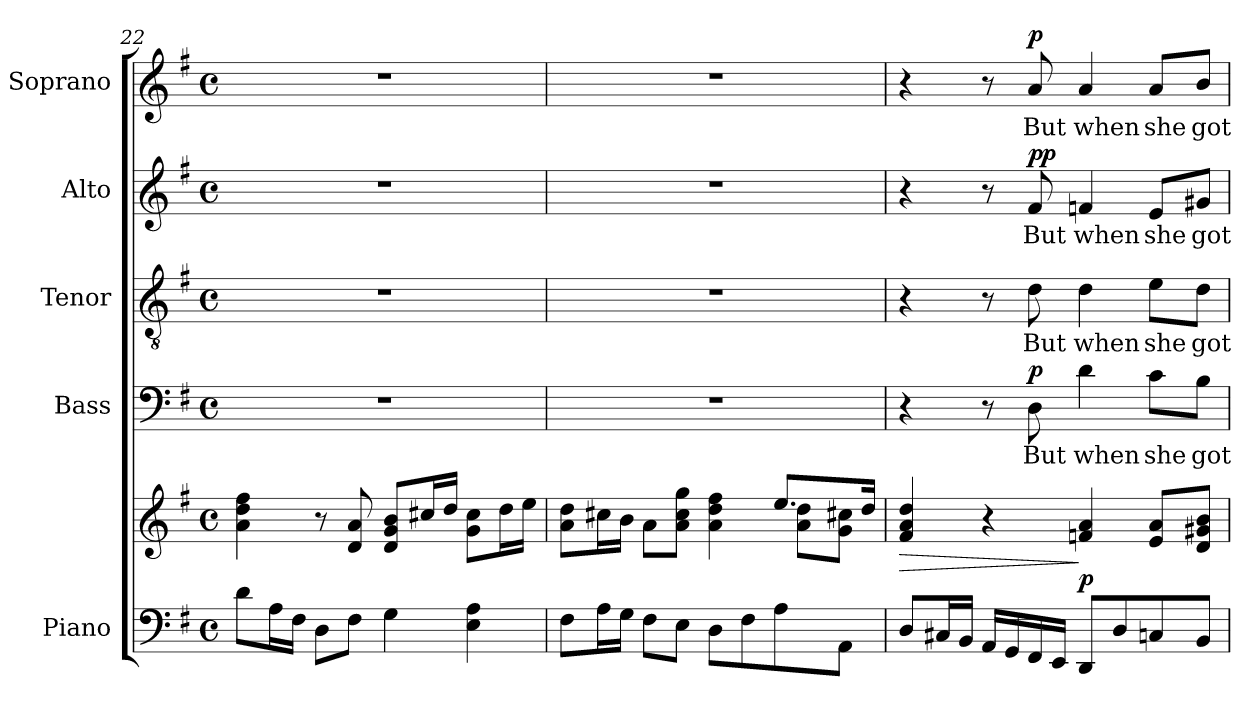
**kern	**kern	**dynam	**kern	**text	**dynam	**kern	**text	**kern	**text	**dynam	**kern	**text	**dynam
*part5	*part5	*part5	*part4	*part4	*part4	*part3	*part3	*part2	*part2	*part2	*part1	*part1	*part1
*staff6	*staff5	*staff5/6	*staff4	*staff4	*staff4	*staff3	*staff3	*staff2	*staff2	*staff2	*staff1	*staff1	*staff1
*I"Piano	*	*	*I"Bass	*	*	*I"Tenor	*	*I"Alto	*	*	*I"Soprano	*	*
*I'Pno.	*	*	*I'B.	*	*	*I'T.	*	*I'A.	*	*	*I'S.	*	*
*clefF4	*clefG2	*	*clefF4	*	*	*clefGv2	*	*clefG2	*	*	*clefG2	*	*
*	*	*	*	*	*	*ITrd7c12	*	*	*	*	*	*	*
*k[f#]	*k[f#]	*	*k[f#]	*	*	*k[f#]	*	*k[f#]	*	*	*k[f#]	*	*
*G:	*G:	*	*G:	*	*	*G:	*	*G:	*	*	*G:	*	*
*M4/4	*M4/4	*	*M4/4	*	*	*M4/4	*	*M4/4	*	*	*M4/4	*	*
*met(c)	*met(c)	*	*met(c)	*	*	*met(c)	*	*met(c)	*	*	*met(c)	*	*
=22	=22	=22	=22	=22	=22	=22	=22	=22	=22	=22	=22	=22	=22
8di\L	4ai\ 4ddi 4ff#i	.	1r	.	.	1r	.	1r	.	.	1r	.	.
16Ai\L	.	.	.	.	.	.	.	.	.	.	.	.	.
16F#i\JJ	.	.	.	.	.	.	.	.	.	.	.	.	.
8Di\L	8r	.	.	.	.	.	.	.	.	.	.	.	.
8F#i\J	8di/ 8ai	.	.	.	.	.	.	.	.	.	.	.	.
4Gi\	8di/ 8gi 8biL	.	.	.	.	.	.	.	.	.	.	.	.
.	16cc#Xi/L	.	.	.	.	.	.	.	.	.	.	.	.
.	16ddi/JJ	.	.	.	.	.	.	.	.	.	.	.	.
4Ei\ 4Ai	8gi\ 8cc#iL	.	.	.	.	.	.	.	.	.	.	.	.
.	16ddi\L	.	.	.	.	.	.	.	.	.	.	.	.
.	16eei\JJ	.	.	.	.	.	.	.	.	.	.	.	.
!!LO:PB:g=z
=23	=23	=23	=23	=23	=23	=23	=23	=23	=23	=23	=23	=23	=23
*	*^	*	*	*	*	*	*	*	*	*	*	*	*
8F#i\L	8ai\ 8ddiL	2.ryy	.	1r	.	.	1r	.	1r	.	.	1r	.	.
16Ai\L	16cc#Xi\L	.	.	.	.	.	.	.	.	.	.	.	.	.
16Gi\JJ	16bi\JJ	.	.	.	.	.	.	.	.	.	.	.	.	.
8F#i\L	8ai\L	.	.	.	.	.	.	.	.	.	.	.	.	.
8Ei\J	8ai\ 8cc#i 8ggiJ	.	.	.	.	.	.	.	.	.	.	.	.	.
8Di\L	4ai\ 4ddi 4ff#i	.	.	.	.	.	.	.	.	.	.	.	.	.
8F#i\	.	.	.	.	.	.	.	.	.	.	.	.	.	.
8Ai\	8.eei/L	8ai\ 8ddiL	.	.	.	.	.	.	.	.	.	.	.	.
8AAi\J	.	8gi\ 8cc#XiJ	.	.	.	.	.	.	.	.	.	.	.	.
.	16ddi/Jk	.	.	.	.	.	.	.	.	.	.	.	.	.
*	*v	*v	*	*	*	*	*	*	*	*	*	*	*	*
=24	=24	=24	=24	=24	=24	=24	=24	=24	=24	=24	=24	=24	=24
!	!	!LO:HP:b	!	!	!	!	!	!	!	!	!	!	!
8Di/L	4f#i/ 4ai 4ddi	>	4r	.	.	4r	.	4r	.	.	4r	.	.
16C#Xi/L	.	.	.	.	.	.	.	.	.	.	.	.	.
16BBi/JJ	.	.	.	.	.	.	.	.	.	.	.	.	.
16AAi/LL	4r	.	8r	.	.	8r	.	8r	.	.	8r	.	.
16GGi/	.	.	.	.	.	.	.	.	.	.	.	.	.
!	!	!	!	!LO:LY:b:color=#000000	!	!	!	!	!	!	!	!	!
!	!	!	!	!	!	!	!LO:LY:b:color=#000000	!	!	!	!	!	!
!	!	!	!	!	!	!	!	!	!LO:LY:b:color=#000000	!	!	!	!
!	!	!	!	!	!	!	!	!	!	!	!	!LO:LY:b:color=#000000	!
16FF#i/	.	.	8Di\	But	p	8Di\	But	8f#i/	But	p p	8ai/	But	p
16EEi/JJ	.	.	.	.	.	.	.	.	.	.	.	.	.
!	!	!	!	!LO:LY:b:color=#000000	!	!	!	!	!	!	!	!	!
!	!	!	!	!	!	!	!LO:LY:b:color=#000000	!	!	!	!	!	!
!	!	!	!	!	!	!	!	!	!LO:LY:b:color=#000000	!	!	!	!
!	!	!	!	!	!	!	!	!	!	!	!	!LO:LY:b:color=#000000	!
8DDi/L	4fni/ 4ai	] p	4di\	when	.	4Di\	when	4fni/	when	.	4ai/	when	.
8Di/	.	.	.	.	.	.	.	.	.	.	.	.	.
!	!	!	!	!LO:LY:b:color=#000000	!	!	!	!	!	!	!	!	!
!	!	!	!	!	!	!	!LO:LY:b:color=#000000	!	!	!	!	!	!
!	!	!	!	!	!	!	!	!	!LO:LY:b:color=#000000	!	!	!	!
!	!	!	!	!	!	!	!	!	!	!	!	!LO:LY:b:color=#000000	!
8Cni/	8ei/ 8aiL	.	8ci\L	she	.	8Ei\L	she	8ei/L	she	.	8ai/L	she	.
!	!	!	!	!LO:LY:b:color=#000000	!	!	!	!	!	!	!	!	!
!	!	!	!	!	!	!	!LO:LY:b:color=#000000	!	!	!	!	!	!
!	!	!	!	!	!	!	!	!	!LO:LY:b:color=#000000	!	!	!	!
!	!	!	!	!	!	!	!	!	!	!	!	!LO:LY:b:color=#000000	!
8BBi/J	8di/ 8g#Xi 8biJ	.	8Bi\J	got	.	8Di\J	got	8g#Xi/J	got	.	8bi/J	got	.
=	=	=	=	=	=	=	=	=	=	=	=	=	=
*-	*-	*-	*-	*-	*-	*-	*-	*-	*-	*-	*-	*-	*-
